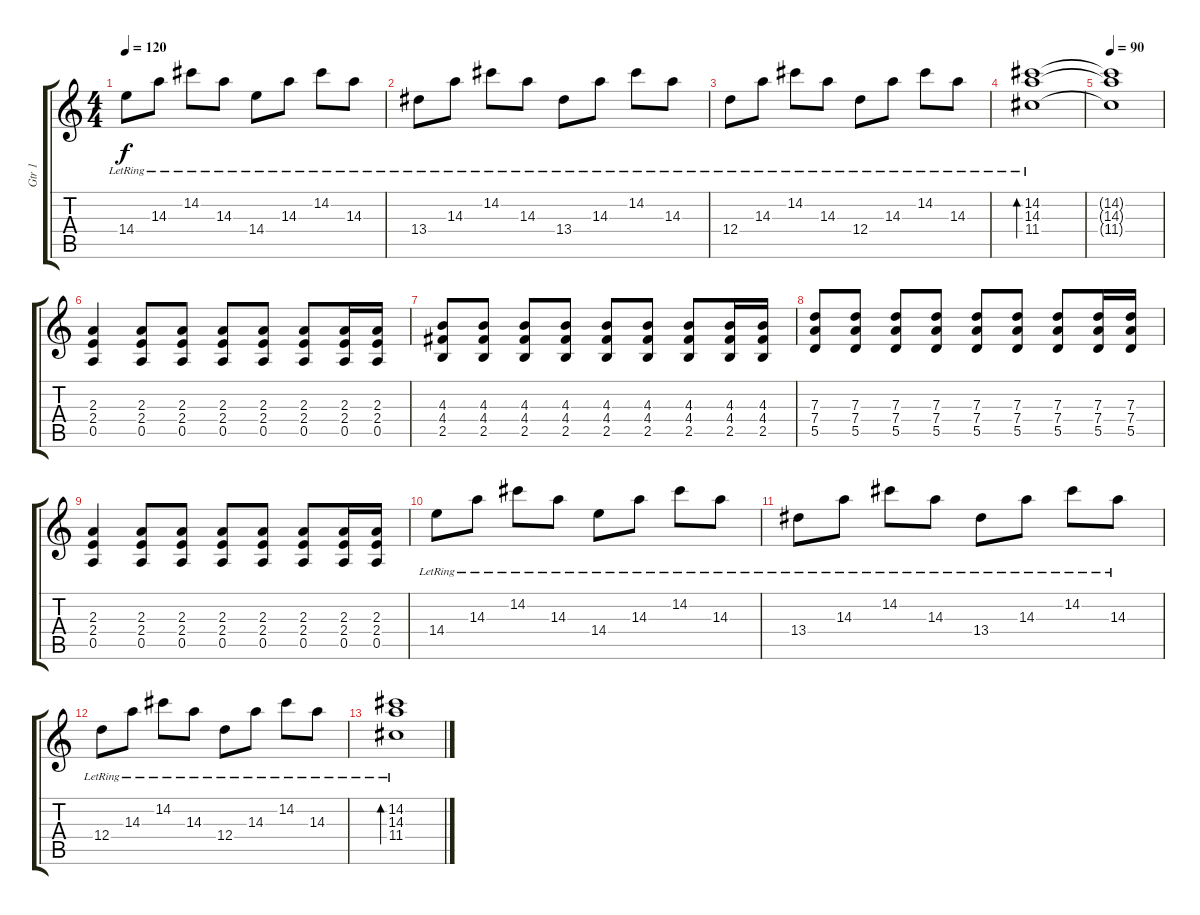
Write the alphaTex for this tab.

\track ("Gtr 1" "Gtr 1") {instrument overdrivenguitar}
\staff {score tabs}
\tuning (E4 B3 G3 D3 A2 E2) {hide}
\ts (4 4)
\tempo 120
\clef g2
\ks c
14.4{lr}.8{dy f} 14.3{lr}.8 14.2{lr}.8 14.3{lr}.8 14.4{lr}.8 14.3{lr}.8 14.2{lr}.8 14.3{lr}.8 |
13.4{lr}.8 14.3{lr}.8 14.2{lr}.8 14.3{lr}.8 13.4{lr}.8 14.3{lr}.8 14.2{lr}.8 14.3{lr}.8 |
12.4{lr}.8 14.3{lr}.8 14.2{lr}.8 14.3{lr}.8 12.4{lr}.8 14.3{lr}.8 14.2{lr}.8 14.3{lr}.8 |
(14.2 14.3 11.4{lr}).1{bd 480} |
\tempo 90
(14.2{t} 14.3{t} 11.4{t}).1{instrument electricguitarclean} |
(2.3 2.4 0.5).4{instrument overdrivenguitar} (2.3 2.4 0.5).8 (2.3 2.4 0.5).8 (2.3 2.4 0.5).8 (2.3 2.4 0.5).8 (2.3 2.4 0.5).8 (2.3 2.4 0.5).16 (2.3 2.4 0.5).16 |
(4.3 4.4 2.5).8 (4.3 4.4 2.5).8 (4.3 4.4 2.5).8 (4.3 4.4 2.5).8 (4.3 4.4 2.5).8 (4.3 4.4 2.5).8 (4.3 4.4 2.5).8 (4.3 4.4 2.5).16 (4.3 4.4 2.5).16 |
(7.3 7.4 5.5).8 (7.3 7.4 5.5).8 (7.3 7.4 5.5).8 (7.3 7.4 5.5).8 (7.3 7.4 5.5).8 (7.3 7.4 5.5).8 (7.3 7.4 5.5).8 (7.3 7.4 5.5).16 (7.3 7.4 5.5).16 |
(2.3 2.4 0.5).4 (2.3 2.4 0.5).8 (2.3 2.4 0.5).8 (2.3 2.4 0.5).8 (2.3 2.4 0.5).8 (2.3 2.4 0.5).8 (2.3 2.4 0.5).16 (2.3 2.4 0.5).16 |
14.4{lr}.8 14.3{lr}.8 14.2{lr}.8 14.3{lr}.8 14.4{lr}.8 14.3{lr}.8 14.2{lr}.8 14.3{lr}.8 |
13.4{lr}.8 14.3{lr}.8 14.2{lr}.8 14.3{lr}.8 13.4{lr}.8 14.3{lr}.8 14.2{lr}.8 14.3{lr}.8 |
12.4{lr}.8 14.3{lr}.8 14.2{lr}.8 14.3{lr}.8 12.4{lr}.8 14.3{lr}.8 14.2{lr}.8 14.3{lr}.8 |
(14.2 14.3 11.4{lr}).1{bd 480}
